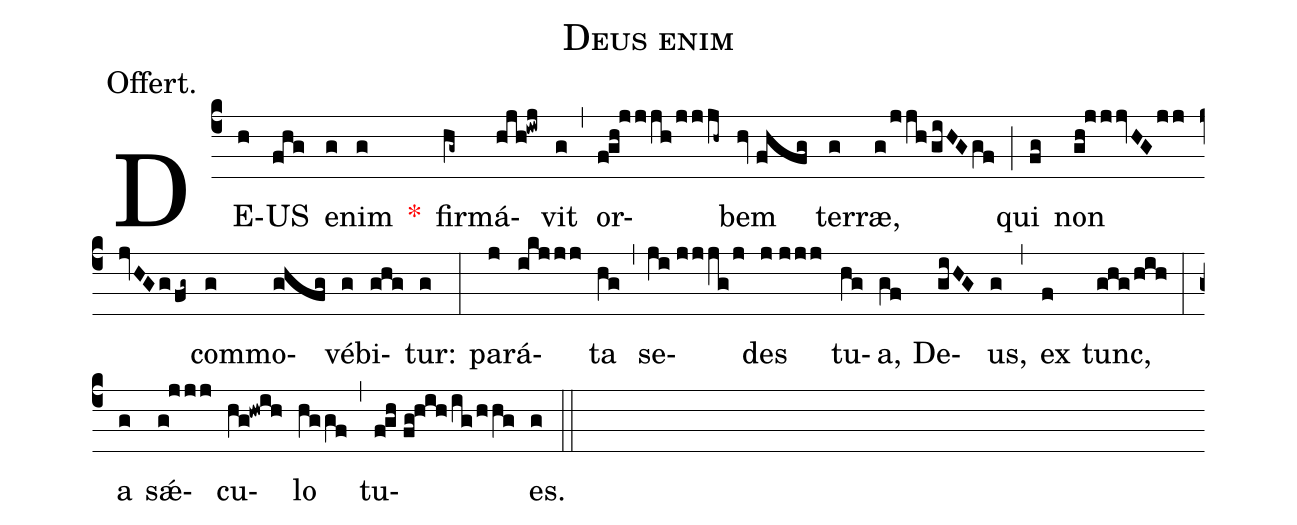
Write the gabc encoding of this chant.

name:Deus enim;
annotation:Offert.;
mode:VIII.;
office-part:Offertory;
%%
(c4) DE(h)US(fhg) e(g)nim(g) <v>\red{*}</v>() fir(hg~)má(hjh!iwj)vit(g) (,) or(f!gh!jjjh/jjjh~)bem(hv//fhfg) ter(g)ræ,(g/jjh/giHGgf) (;) qui(fg) non(gh!jj/jvHGjj/jvHGg/fg~) com(g)mo(ghfg)vé(g)bi(ghg)tur:(g) (:) pa(j)rá(ikjjj)ta(hg) (,) se(ji//jjjg/j)des(j//jjj) tu(hg)a,(gf) De(giHG)us,(g) (,) ex(f) tunc,(ghg/hih) (:) a(g) s<sp>'ae</sp>(g!jjj)cu(hg!hw!i!h)lo(hggf) (,) tu(f!gh//fg!hih/ig/hhg)es.(g) (::)
